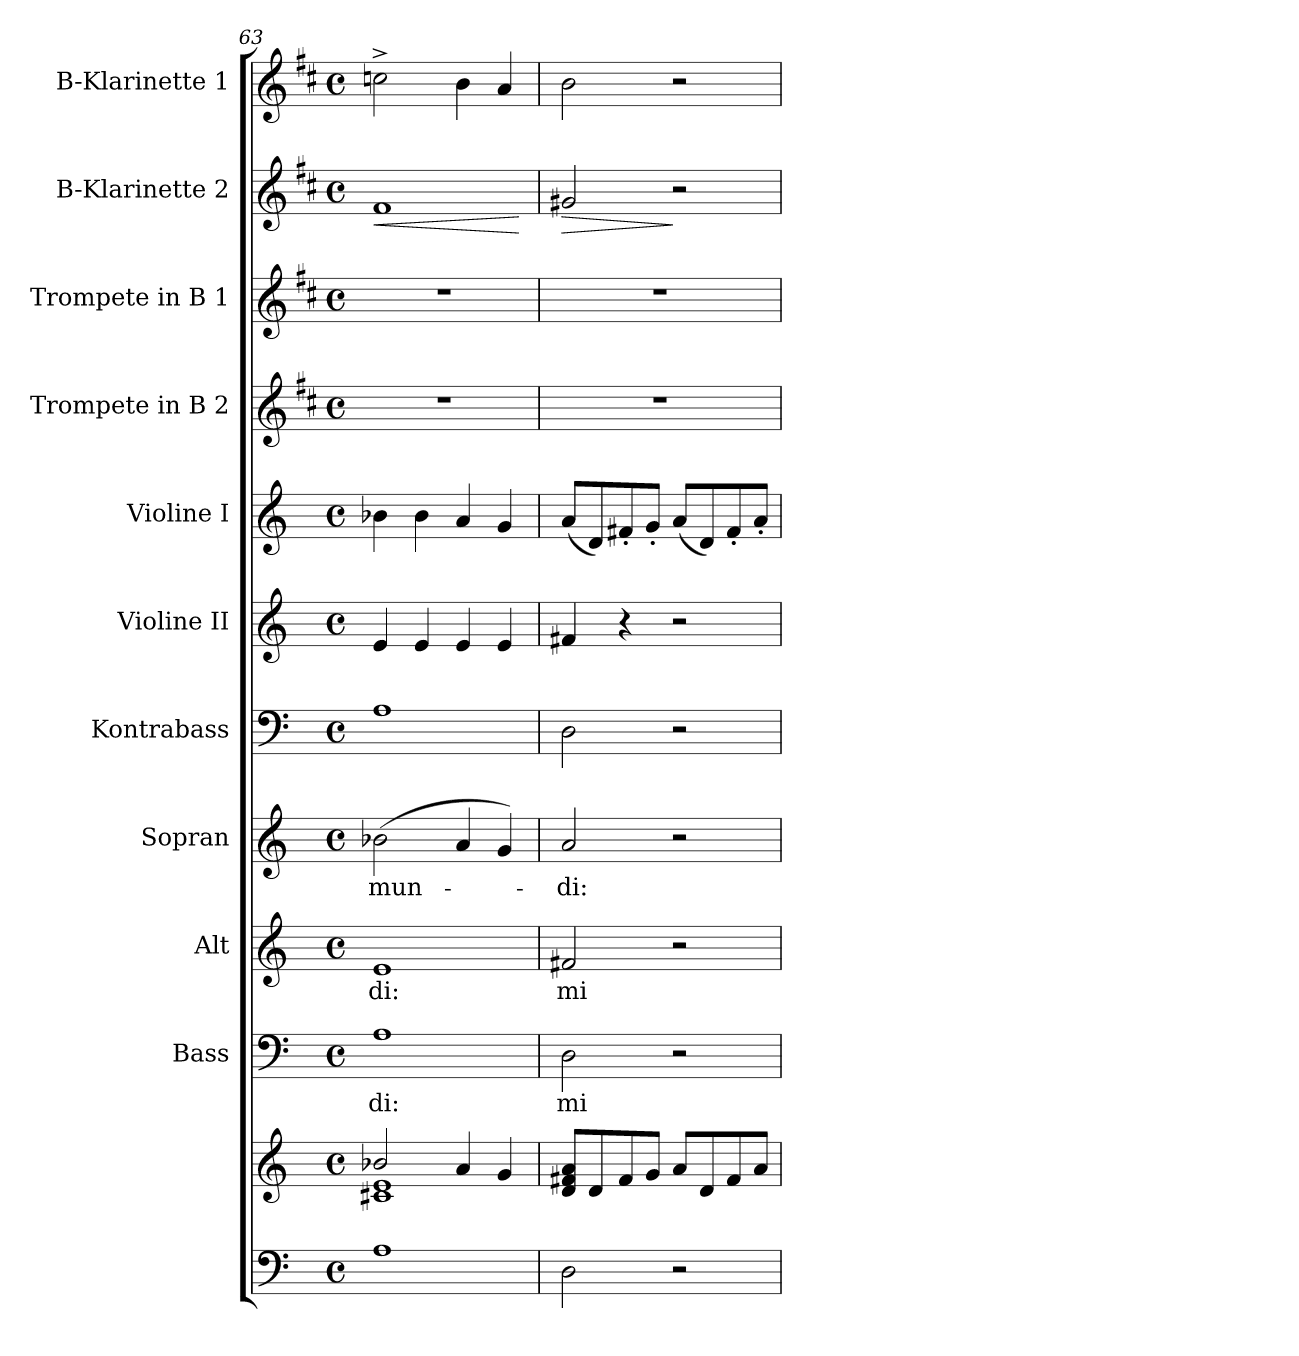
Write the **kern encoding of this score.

**kern	**kern	**kern	**text	**kern	**text	**kern	**text	**kern	**kern	**kern	**kern	**kern	**kern	**dynam	**kern
*part11	*part11	*part10	*part10	*part9	*part9	*part8	*part8	*part7	*part6	*part5	*part4	*part3	*part2	*part2	*part1
*staff12	*staff11	*staff10	*staff10	*staff9	*staff9	*staff8	*staff8	*staff7	*staff6	*staff5	*staff4	*staff3	*staff2	*staff2	*staff1
*	*	*I"Bass	*	*I"Alt	*	*I"Sopran	*	*I"Kontrabass	*I"Violine II	*I"Violine I	*I"Trompete in B 2	*I"Trompete in B 1	*I"B-Klarinette 2	*	*I"B-Klarinette 1
*	*	*I'B.	*	*I'A.	*	*I'S.	*	*I'Kb.	*I'Vl. II	*I'Vl. I	*I'Tr. 2	*I'Tr. 1	*I'B Kl. 2	*	*I'B Kl. 1
*clefF4	*clefG2	*clefF4	*	*clefG2	*	*clefG2	*	*clefF4	*clefG2	*clefG2	*clefG2	*clefG2	*clefG2	*	*clefG2
*	*	*	*	*	*	*	*	*ITrd7c12	*	*	*ITrd1c2	*ITrd1c2	*ITrd1c2	*	*ITrd1c2
*k[]	*k[]	*k[]	*	*k[]	*	*k[]	*	*k[]	*k[]	*k[]	*k[]	*k[]	*k[]	*	*k[]
*C:	*C:	*C:	*	*C:	*	*C:	*	*C:	*C:	*C:	*C:	*C:	*C:	*	*C:
*M4/4	*M4/4	*M4/4	*	*M4/4	*	*M4/4	*	*M4/4	*M4/4	*M4/4	*M4/4	*M4/4	*M4/4	*	*M4/4
*met(c)	*met(c)	*met(c)	*	*met(c)	*	*met(c)	*	*met(c)	*met(c)	*met(c)	*met(c)	*met(c)	*met(c)	*	*met(c)
=63	=63	=63	=63	=63	=63	=63	=63	=63	=63	=63	=63	=63	=63	=63	=63
*	*^	*	*	*	*	*	*	*	*	*	*	*	*	*	*
!	!	!	!	!LO:LY:b	!	!LO:LY:b	!	!LO:LY:b	!	!	!	!	!	!	!LO:HP:b	!
1A	2b-X/	1c#X 1e	1A	-di:	1e	-di:	(>2b-X\	mun-	1AA	4e/	4b-X\	1r	1r	1e	<	2b-X^>\
.	.	.	.	.	.	.	.	.	.	4e/	4b-\	.	.	.	.	.
.	4a/	.	.	.	.	.	4a/	.	.	4e/	4a/	.	.	.	.	4a\
.	4g/	.	.	.	.	.	4g/)	.	.	4e/	4g/	.	.	.	.	4g/
*	*v	*v	*	*	*	*	*	*	*	*	*	*	*	*	*	*
.	.	.	.	.	.	.	.	.	.	.	.	.	.	[	.
=64	=64	=64	=64	=64	=64	=64	=64	=64	=64	=64	=64	=64	=64	=64	=64
!	!	!	!LO:LY:b	!	!LO:LY:b	!	!LO:LY:b	!	!	!	!	!	!	!LO:HP:b	!
2D\	8d/ 8f#X/ 8a/L	2D\	mi-	2f#X/	mi-	2a/	-di:	2DD\	4f#X/	(<8a/L	1r	1r	2f#X/	>	2a\
.	8d/	.	.	.	.	.	.	.	.	8d/)	.	.	.	.	.
.	8f#/	.	.	.	.	.	.	.	4r	8f#X'</	.	.	.	.	.
.	8g/J	.	.	.	.	.	.	.	.	8g'</J	.	.	.	.	.
2r	8a/L	2r	.	2r	.	2r	.	2r	2r	(<8a/L	.	.	2r	]	2r
.	8d/	.	.	.	.	.	.	.	.	8d/)	.	.	.	.	.
.	8f#/	.	.	.	.	.	.	.	.	8f#'</	.	.	.	.	.
.	8a/J	.	.	.	.	.	.	.	.	8a'</J	.	.	.	.	.
=	=	=	=	=	=	=	=	=	=	=	=	=	=	=	=
*-	*-	*-	*-	*-	*-	*-	*-	*-	*-	*-	*-	*-	*-	*-	*-
